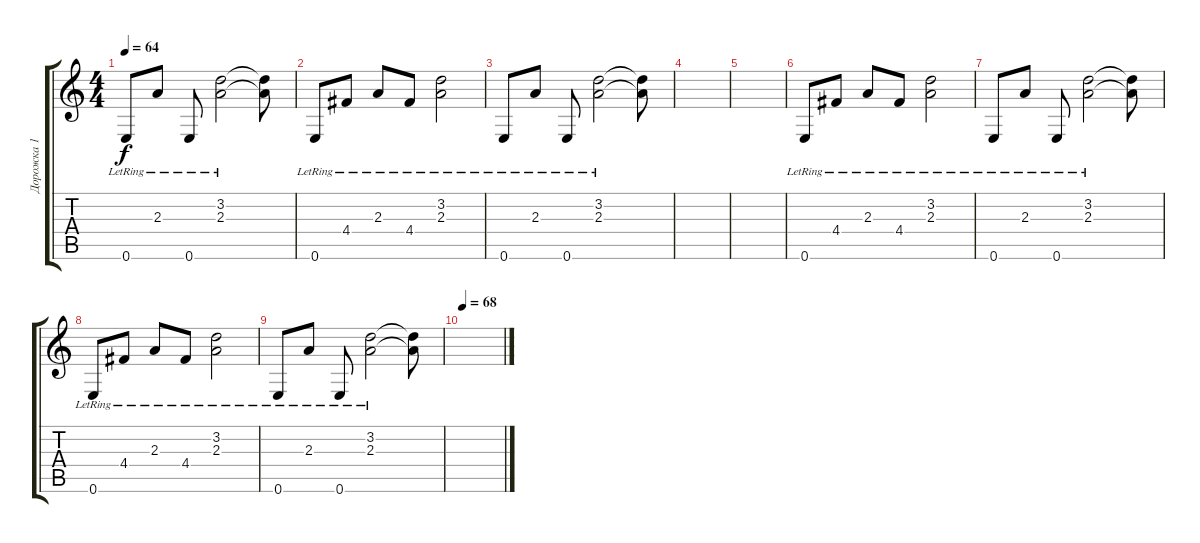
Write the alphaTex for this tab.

\track ("Дорожка 1" "Дорожка 1") {instrument electricguitarjazz}
\staff {score tabs}
\tuning (E4 B3 G3 D3 A2 E2) {hide}
\ts (4 4)
\tempo 64
\clef g2
\ks c
0.6{lr}.8{dy f} 2.3{lr}.8 0.6{lr}.8 (3.2{lr} 2.3{lr}).2 (3.2{t} 2.3{t}).8 |
0.6{lr}.8 4.4{lr}.8 2.3{lr}.8 4.4{lr}.8 (3.2{lr} 2.3{lr}).2 |
0.6{lr}.8 2.3{lr}.8 0.6{lr}.8 (3.2{lr} 2.3{lr}).2 (3.2{t} 2.3{t}).8 |
|
|
0.6{lr}.8 4.4{lr}.8 2.3{lr}.8 4.4{lr}.8 (3.2{lr} 2.3{lr}).2 |
0.6{lr}.8 2.3{lr}.8 0.6{lr}.8 (3.2{lr} 2.3{lr}).2 (3.2{t} 2.3{t}).8 |
0.6{lr}.8 4.4{lr}.8 2.3{lr}.8 4.4{lr}.8 (3.2{lr} 2.3{lr}).2 |
0.6{lr}.8 2.3{lr}.8 0.6{lr}.8 (3.2{lr} 2.3{lr}).2 (3.2{t} 2.3{t}).8 |
\section ("" "")
\tempo 68
